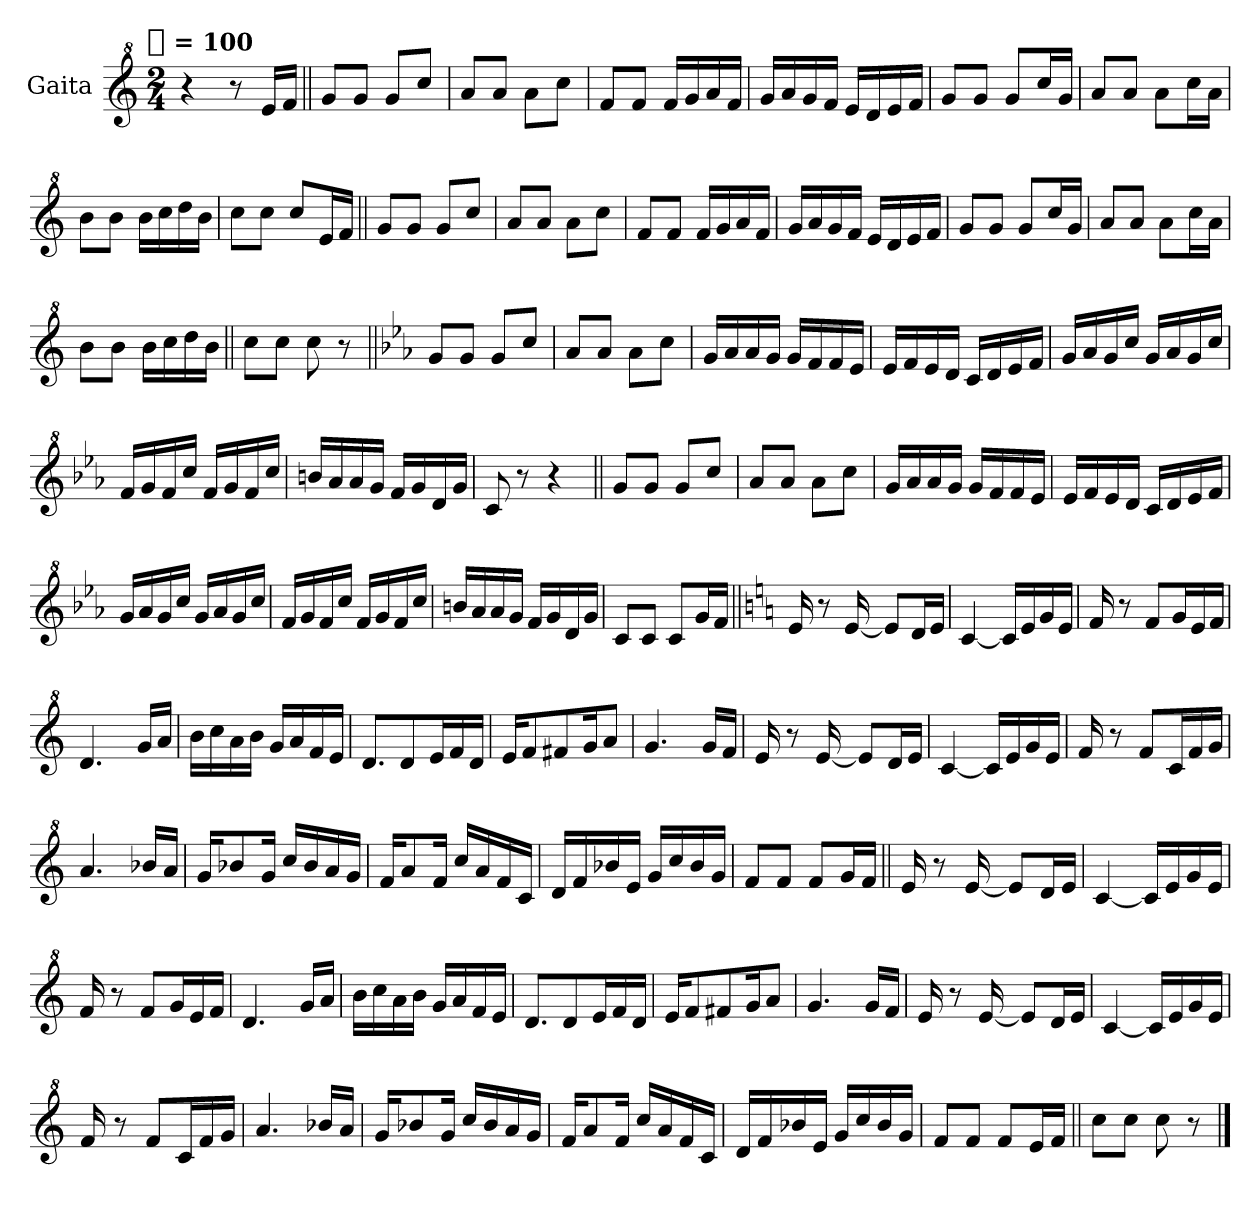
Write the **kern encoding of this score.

**kern
*part1
*staff1
*I"Gaita
*clefG^2
*k[]
!!LO:TX:omd:t=[quarter] = 100
*M2/4
*MM100
=1
4r
8r
16eeLL
16ffJJ
=||
8ggL
8ggJ
8ggL
8cccJ
=
8aaL
8aaJ
8aaL
8cccJ
=
8ffL
8ffJ
16ffLL
16gg
16aa
16ffJJ
=
16ggLL
16aa
16gg
16ffJJ
16eeLL
16dd
16ee
16ffJJ
=
8ggL
8ggJ
8ggL
16cccL
16ggJJ
=
8aaL
8aaJ
8aaL
16cccL
16aaJJ
=
8bbL
8bbJ
16bbLL
16ccc
16ddd
16bbJJ
=
8cccL
8cccJ
8cccL
16eeL
16ffJJ
=||
8ggL
8ggJ
8ggL
8cccJ
=
8aaL
8aaJ
8aaL
8cccJ
=
8ffL
8ffJ
16ffLL
16gg
16aa
16ffJJ
=
16ggLL
16aa
16gg
16ffJJ
16eeLL
16dd
16ee
16ffJJ
=
8ggL
8ggJ
8ggL
16cccL
16ggJJ
=
8aaL
8aaJ
8aaL
16cccL
16aaJJ
=
8bbL
8bbJ
16bbLL
16ccc
16ddd
16bbJJ
=||
8cccL
8cccJ
8ccc
8r
=||
*k[b-e-a-]
8ggL
8ggJ
8ggL
8cccJ
=
8aa-L
8aa-J
8aa-L
8cccJ
=
16ggLL
16aa-
16aa-
16ggJJ
16ggLL
16ff
16ff
16ee-JJ
=
16ee-LL
16ff
16ee-
16ddJJ
16ccLL
16dd
16ee-
16ffJJ
=
16ggLL
16aa-
16gg
16cccJJ
16ggLL
16aa-
16gg
16cccJJ
=
16ffLL
16gg
16ff
16cccJJ
16ffLL
16gg
16ff
16cccJJ
=
16bbnLL
16aa-
16aa-
16ggJJ
16ffLL
16gg
16dd
16ggJJ
=
8cc
8r
4r
=||
8ggL
8ggJ
8ggL
8cccJ
=
8aa-L
8aa-J
8aa-L
8cccJ
=
16ggLL
16aa-
16aa-
16ggJJ
16ggLL
16ff
16ff
16ee-JJ
=
16ee-LL
16ff
16ee-
16ddJJ
16ccLL
16dd
16ee-
16ffJJ
=
16ggLL
16aa-
16gg
16cccJJ
16ggLL
16aa-
16gg
16cccJJ
=
16ffLL
16gg
16ff
16cccJJ
16ffLL
16gg
16ff
16cccJJ
=
16bbnLL
16aa-
16aa-
16ggJJ
16ffLL
16gg
16dd
16ggJJ
=
8ccL
8ccJ
8ccL
16ggL
16ffJJ
=||
*k[]
16ee
8r
[16ee
8eeL]
16ddL
16eeJJ
=
[4cc
16ccLL]
16ee
16gg
16eeJJ
=
16ff
8r
8ffL
16ggL
16ee
16ffJJ
=
4.dd
16ggLL
16aaJJ
=
16bbLL
16ccc
16aa
16bbJJ
16ggLL
16aa
16ff
16eeJJ
=
8.ddL
8dd
16eeL
16ff
16ddJJ
=
16eeKL
8ff
8ff#X
16ggK
8aaJ
=
4.gg
16ggLL
16ffJJ
=
16ee
8r
[16ee
8eeL]
16ddL
16eeJJ
=
[4cc
16ccLL]
16ee
16gg
16eeJJ
=
16ff
8r
8ffL
16ccL
16ff
16ggJJ
=
4.aa
16bb-XLL
16aaJJ
=
16ggKL
8bb-X
16ggJk
16cccLL
16bb-
16aa
16ggJJ
=
16ffKL
8aa
16ffJk
16cccLL
16aa
16ff
16ccJJ
=
16ddLL
16ff
16bb-X
16eeJJ
16ggLL
16ccc
16bb-
16ggJJ
=
8ffL
8ffJ
8ffL
16ggL
16ffJJ
=||
16ee
8r
[16ee
8eeL]
16ddL
16eeJJ
=
[4cc
16ccLL]
16ee
16gg
16eeJJ
=
16ff
8r
8ffL
16ggL
16ee
16ffJJ
=
4.dd
16ggLL
16aaJJ
=
16bbLL
16ccc
16aa
16bbJJ
16ggLL
16aa
16ff
16eeJJ
=
8.ddL
8dd
16eeL
16ff
16ddJJ
=
16eeKL
8ff
8ff#X
16ggK
8aaJ
=
4.gg
16ggLL
16ffJJ
=
16ee
8r
[16ee
8eeL]
16ddL
16eeJJ
=
[4cc
16ccLL]
16ee
16gg
16eeJJ
=
16ff
8r
8ffL
16ccL
16ff
16ggJJ
=
4.aa
16bb-XLL
16aaJJ
=
16ggKL
8bb-X
16ggJk
16cccLL
16bb-
16aa
16ggJJ
=
16ffKL
8aa
16ffJk
16cccLL
16aa
16ff
16ccJJ
=
16ddLL
16ff
16bb-X
16eeJJ
16ggLL
16ccc
16bb-
16ggJJ
=
8ffL
8ffJ
8ffL
16eeL
16ffJJ
=||
8cccL
8cccJ
8ccc
8r
==
*-
